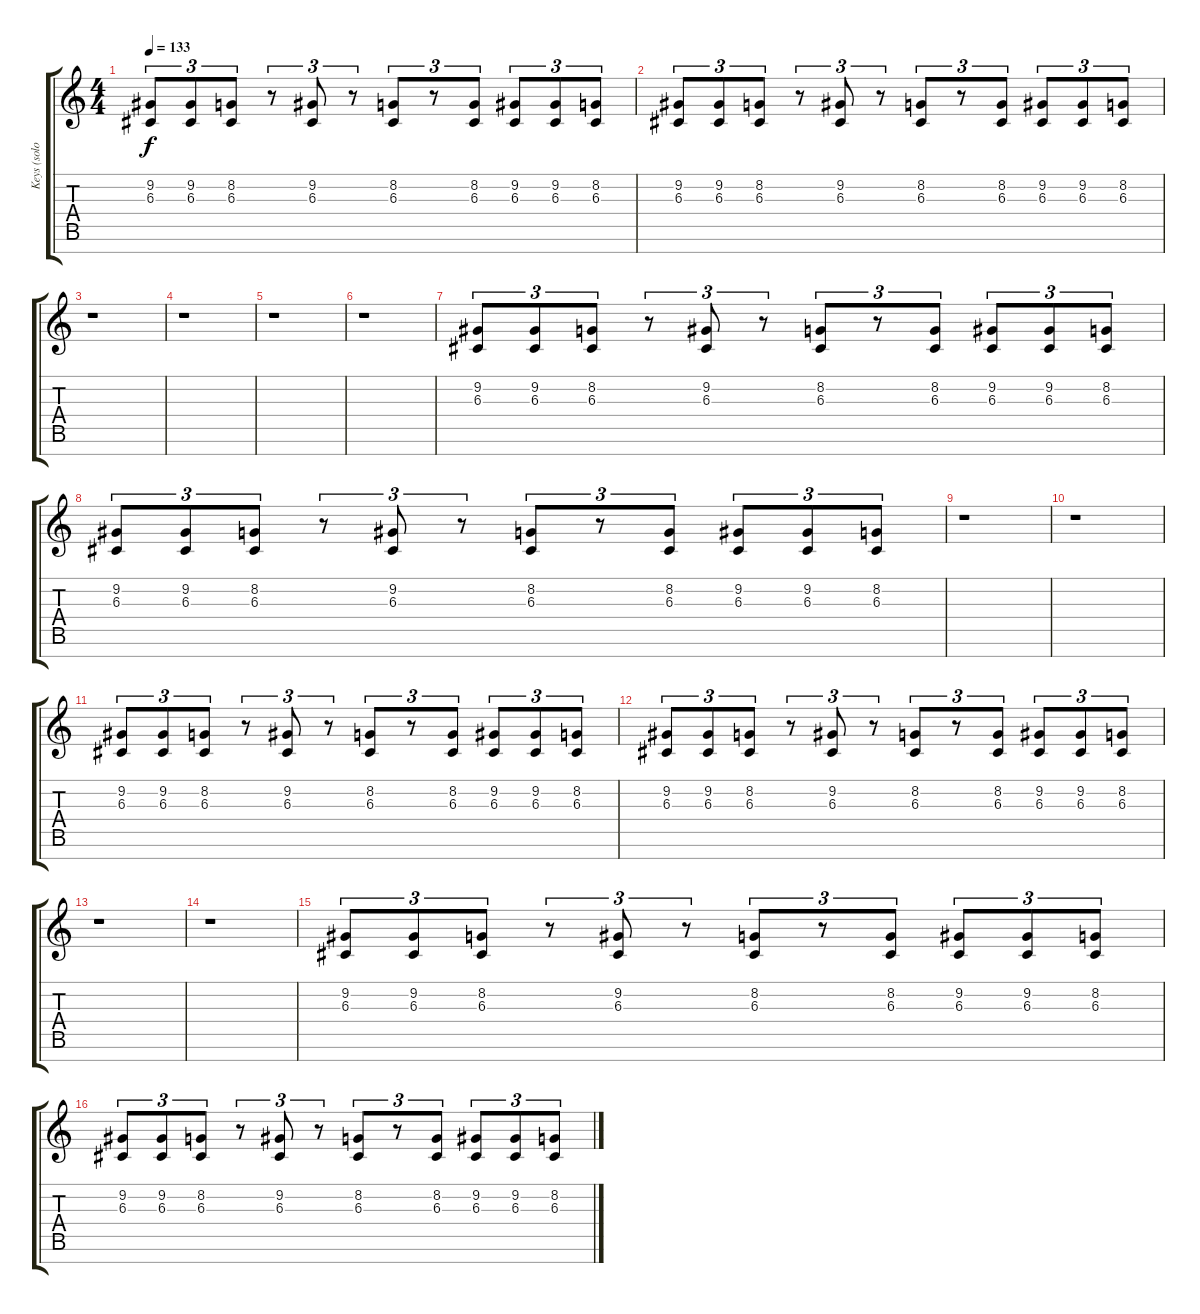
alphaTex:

\track ("Keys (solo)" "Keys (solo") {instrument lead1square}
\staff {score tabs}
\tuning (E4 B3 G3 D3 A2 E2 B1) {hide}
\ts (4 4)
\tempo 133
\clef g2
\ks c
(9.2 6.3).8{tu (3 2) dy f volume 9} (9.2 6.3).8{tu (3 2)} (8.2 6.3).8{tu (3 2)} r.8{tu (3 2)} (9.2 6.3).8{tu (3 2)} r.8{tu (3 2)} (8.2 6.3).8{tu (3 2)} r.8{tu (3 2)} (8.2 6.3).8{tu (3 2)} (9.2 6.3).8{tu (3 2)} (9.2 6.3).8{tu (3 2)} (8.2 6.3).8{tu (3 2)} |
(9.2 6.3).8{tu (3 2)} (9.2 6.3).8{tu (3 2)} (8.2 6.3).8{tu (3 2)} r.8{tu (3 2)} (9.2 6.3).8{tu (3 2)} r.8{tu (3 2)} (8.2 6.3).8{tu (3 2)} r.8{tu (3 2)} (8.2 6.3).8{tu (3 2)} (9.2 6.3).8{tu (3 2)} (9.2 6.3).8{tu (3 2)} (8.2 6.3).8{tu (3 2)} |
r.1 |
r.1 |
r.1 |
r.1 |
(9.2 6.3).8{tu (3 2) volume 11 instrument pad3polysynth} (9.2 6.3).8{tu (3 2)} (8.2 6.3).8{tu (3 2)} r.8{tu (3 2)} (9.2 6.3).8{tu (3 2)} r.8{tu (3 2)} (8.2 6.3).8{tu (3 2)} r.8{tu (3 2)} (8.2 6.3).8{tu (3 2)} (9.2 6.3).8{tu (3 2)} (9.2 6.3).8{tu (3 2)} (8.2 6.3).8{tu (3 2)} |
(9.2 6.3).8{tu (3 2)} (9.2 6.3).8{tu (3 2)} (8.2 6.3).8{tu (3 2)} r.8{tu (3 2)} (9.2 6.3).8{tu (3 2)} r.8{tu (3 2)} (8.2 6.3).8{tu (3 2)} r.8{tu (3 2)} (8.2 6.3).8{tu (3 2)} (9.2 6.3).8{tu (3 2)} (9.2 6.3).8{tu (3 2)} (8.2 6.3).8{tu (3 2)} |
r.1 |
r.1 |
(9.2 6.3).8{tu (3 2) volume 11 instrument pad3polysynth} (9.2 6.3).8{tu (3 2)} (8.2 6.3).8{tu (3 2)} r.8{tu (3 2)} (9.2 6.3).8{tu (3 2)} r.8{tu (3 2)} (8.2 6.3).8{tu (3 2)} r.8{tu (3 2)} (8.2 6.3).8{tu (3 2)} (9.2 6.3).8{tu (3 2)} (9.2 6.3).8{tu (3 2)} (8.2 6.3).8{tu (3 2)} |
(9.2 6.3).8{tu (3 2)} (9.2 6.3).8{tu (3 2)} (8.2 6.3).8{tu (3 2)} r.8{tu (3 2)} (9.2 6.3).8{tu (3 2)} r.8{tu (3 2)} (8.2 6.3).8{tu (3 2)} r.8{tu (3 2)} (8.2 6.3).8{tu (3 2)} (9.2 6.3).8{tu (3 2)} (9.2 6.3).8{tu (3 2)} (8.2 6.3).8{tu (3 2)} |
r.1 |
r.1 |
(9.2 6.3).8{tu (3 2) volume 11 instrument pad3polysynth} (9.2 6.3).8{tu (3 2)} (8.2 6.3).8{tu (3 2)} r.8{tu (3 2)} (9.2 6.3).8{tu (3 2)} r.8{tu (3 2)} (8.2 6.3).8{tu (3 2)} r.8{tu (3 2)} (8.2 6.3).8{tu (3 2)} (9.2 6.3).8{tu (3 2)} (9.2 6.3).8{tu (3 2)} (8.2 6.3).8{tu (3 2)} |
(9.2 6.3).8{tu (3 2)} (9.2 6.3).8{tu (3 2)} (8.2 6.3).8{tu (3 2)} r.8{tu (3 2)} (9.2 6.3).8{tu (3 2)} r.8{tu (3 2)} (8.2 6.3).8{tu (3 2)} r.8{tu (3 2)} (8.2 6.3).8{tu (3 2)} (9.2 6.3).8{tu (3 2)} (9.2 6.3).8{tu (3 2)} (8.2 6.3).8{tu (3 2)}
